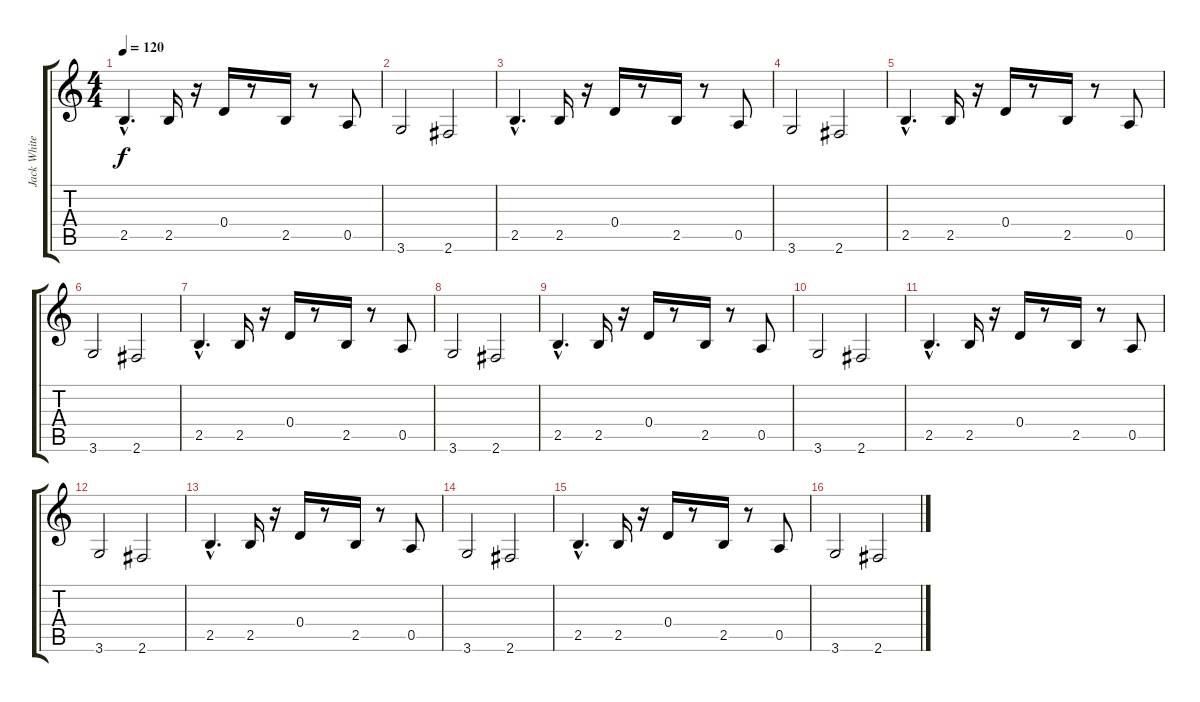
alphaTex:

\track ("Jack White" "Jack White") {instrument electricguitarmuted}
\staff {score tabs}
\tuning (E4 B3 G3 D3 A2 E2) {hide}
\ts (4 4)
\tempo 120
\clef g2
\ks c
2.5{hac}.4{d dy f instrument electricguitarmuted} 2.5.16 r.16 0.4.16 r.8 2.5.16 r.8 0.5.8 |
3.6.2 2.6.2 |
2.5{hac}.4{d} 2.5.16 r.16 0.4.16 r.8 2.5.16 r.8 0.5.8 |
3.6.2 2.6.2 |
2.5{hac}.4{d} 2.5.16 r.16 0.4.16 r.8 2.5.16 r.8 0.5.8 |
3.6.2 2.6.2 |
2.5{hac}.4{d} 2.5.16 r.16 0.4.16 r.8 2.5.16 r.8 0.5.8 |
3.6.2 2.6.2 |
2.5{hac}.4{d} 2.5.16 r.16 0.4.16 r.8 2.5.16 r.8 0.5.8 |
3.6.2 2.6.2 |
2.5{hac}.4{d} 2.5.16 r.16 0.4.16 r.8 2.5.16 r.8 0.5.8 |
3.6.2 2.6.2 |
2.5{hac}.4{d} 2.5.16 r.16 0.4.16 r.8 2.5.16 r.8 0.5.8 |
3.6.2 2.6.2 |
2.5{hac}.4{d} 2.5.16 r.16 0.4.16 r.8 2.5.16 r.8 0.5.8 |
3.6.2 2.6.2
